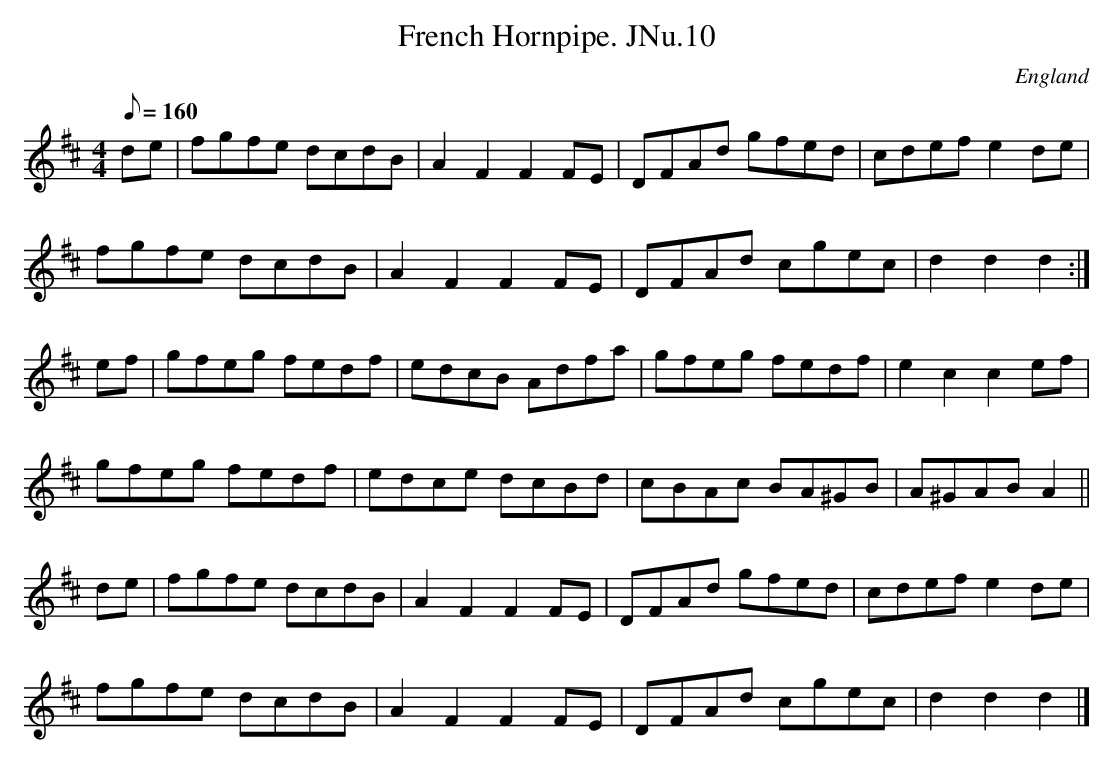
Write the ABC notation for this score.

X:1
T:French Hornpipe. JNu.10
M:4/4
L:1/8
Q:160
O:England
K:D
de|fgfe dcdB|A2F2F2FE|DFAd gfed|cdef e2de|!
fgfe dcdB|A2F2F2 FE|DFAd cgec|d2d2d2:|!
ef|gfeg fedf|edcB Adfa|gfeg fedf|e2c2c2 ef|!
gfeg fedf|edce dcBd|cBAc BA^GB|A^GAB A2||!
de|fgfe dcdB|A2F2F2FE|DFAd gfed|cdef e2de|!
fgfe dcdB|A2F2F2 FE|DFAd cgec|d2d2d2|]
